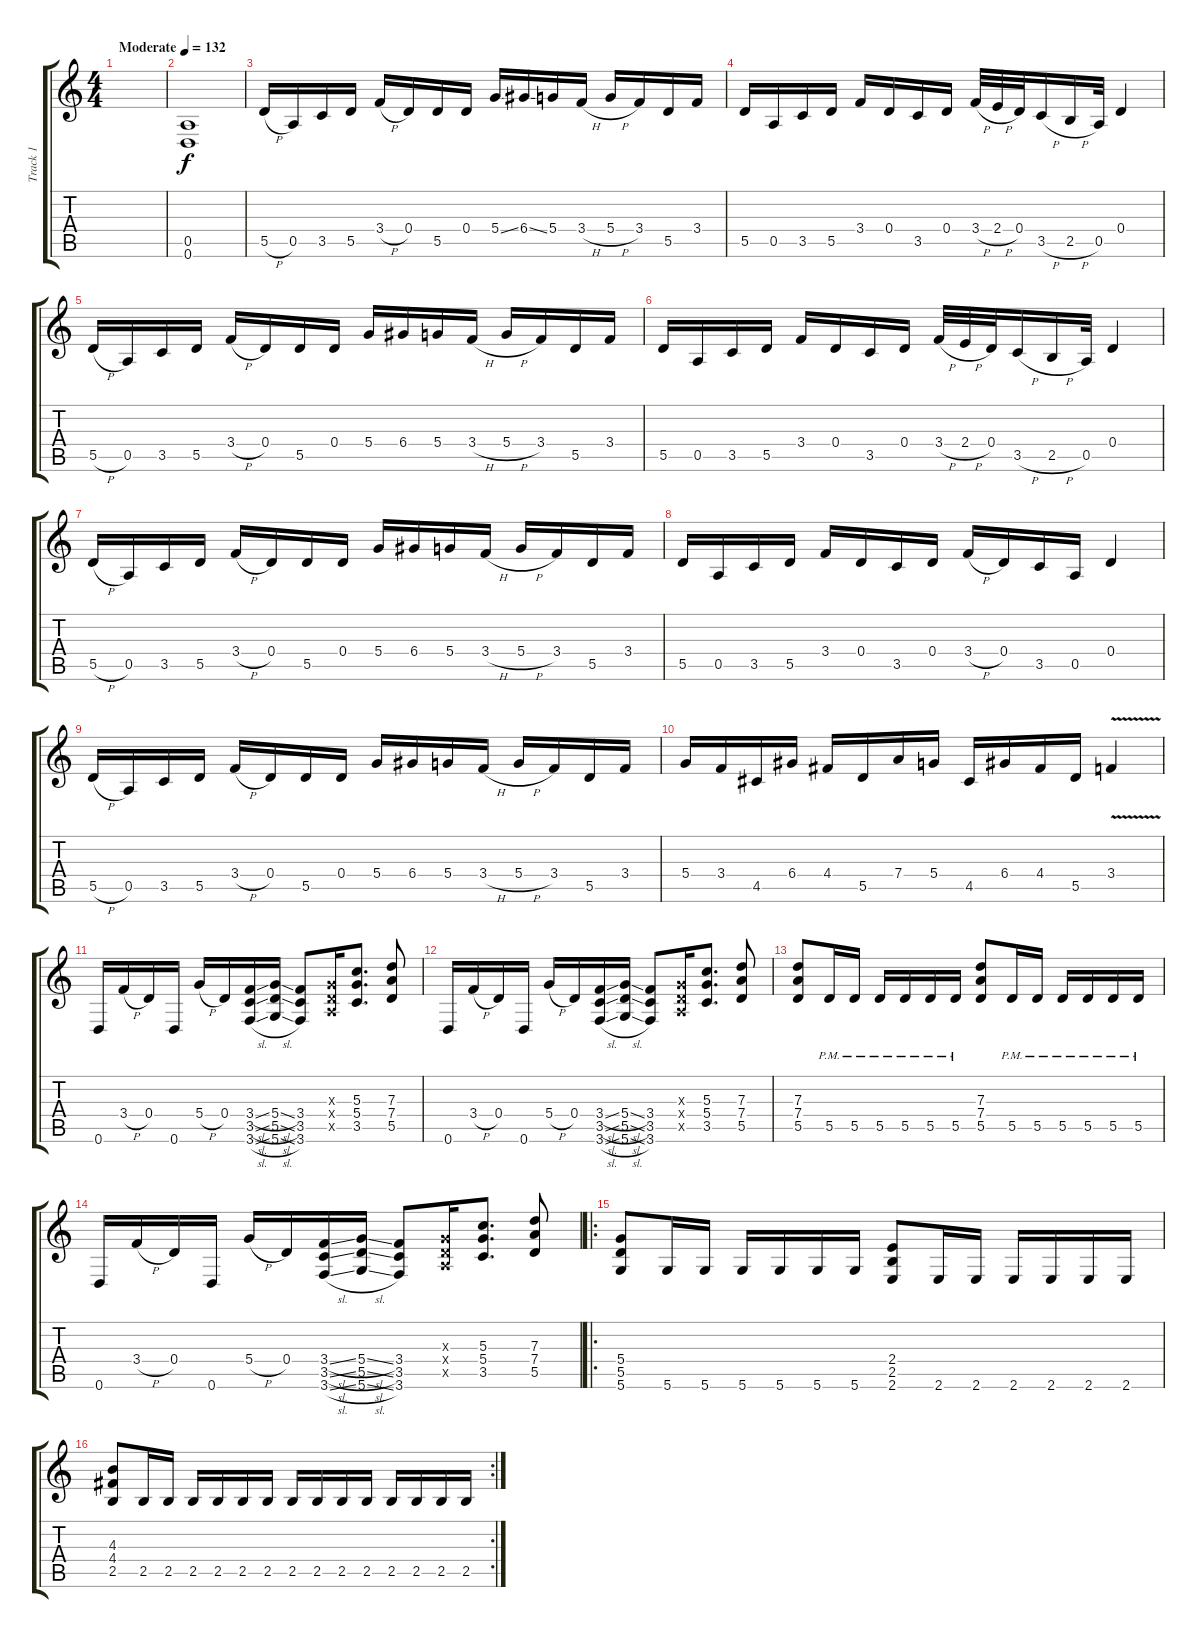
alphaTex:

\track ("Track 1" "Track 1") {instrument overdrivenguitar}
\staff {score tabs}
\tuning (E4 B3 G3 D3 A2 D2) {hide}
\ts (4 4)
\tempo (132 "Moderate")
\clef g2
\ks c
|
(0.5 0.6).1 |
5.5{h}.16 0.5.16 3.5.16 5.5.16 3.4{h}.16 0.4.16 5.5.16 0.4.16 5.4{ss}.16 6.4{ss}.16 5.4.16 3.4{h}.16 5.4{h}.16 3.4.16 5.5.16 3.4.16 |
5.5.16 0.5.16 3.5.16 5.5.16 3.4.16 0.4.16 3.5.16 0.4.16 3.4{h}.32 2.4{h}.32 0.4.32 3.5{h}.16 2.5{h}.16 0.5.32 0.4.4 |
5.5{h}.16 0.5.16 3.5.16 5.5.16 3.4{h}.16 0.4.16 5.5.16 0.4.16 5.4.16 6.4.16 5.4.16 3.4{h}.16 5.4{h}.16 3.4.16 5.5.16 3.4.16 |
5.5.16 0.5.16 3.5.16 5.5.16 3.4.16 0.4.16 3.5.16 0.4.16 3.4{h}.32 2.4{h}.32 0.4.32 3.5{h}.16 2.5{h}.16 0.5.32 0.4.4 |
5.5{h}.16 0.5.16 3.5.16 5.5.16 3.4{h}.16 0.4.16 5.5.16 0.4.16 5.4.16 6.4.16 5.4.16 3.4{h}.16 5.4{h}.16 3.4.16 5.5.16 3.4.16 |
5.5.16 0.5.16 3.5.16 5.5.16 3.4.16 0.4.16 3.5.16 0.4.16 3.4{h}.16 0.4.16 3.5.16 0.5.16 0.4.4 |
5.5{h}.16 0.5.16 3.5.16 5.5.16 3.4{h}.16 0.4.16 5.5.16 0.4.16 5.4.16 6.4.16 5.4.16 3.4{h}.16 5.4{h}.16 3.4.16 5.5.16 3.4.16 |
5.4.16 3.4.16 4.5.16 6.4.16 4.4.16 5.5.16 7.4.16 5.4.16 4.5.16 6.4.16 4.4.16 5.5.16 3.4{v}.4 |
0.6.16 3.4{h}.16 0.4.16 0.6.16 5.4{h}.16 0.4.16 (3.4{sl} 3.5{sl} 3.6{sl}).16 (5.4{sl} 5.5{sl} 5.6{sl}).16 (3.4 3.5 3.6).8 (0.3{x} 0.4{x} 0.5{x}).16 (5.3 5.4 3.5).8{d} (7.3 7.4 5.5).8 |
0.6.16 3.4{h}.16 0.4.16 0.6.16 5.4{h}.16 0.4.16 (3.4{sl} 3.5{sl} 3.6{sl}).16 (5.4{sl} 5.5{sl} 5.6{sl}).16 (3.4 3.5 3.6).8 (0.3{x} 0.4{x} 0.5{x}).16 (5.3 5.4 3.5).8{d} (7.3 7.4 5.5).8 |
(7.3 7.4 5.5).8 5.5{pm}.16 5.5{pm}.16 5.5{pm}.16 5.5{pm}.16 5.5{pm}.16 5.5{pm}.16 (7.3 7.4 5.5).8 5.5{pm}.16 5.5{pm}.16 5.5{pm}.16 5.5{pm}.16 5.5{pm}.16 5.5{pm}.16 |
0.6.16 3.4{h}.16 0.4.16 0.6.16 5.4{h}.16 0.4.16 (3.4{sl} 3.5{sl} 3.6{sl}).16 (5.4{sl} 5.5{sl} 5.6{sl}).16 (3.4 3.5 3.6).8 (0.3{x} 0.4{x} 0.5{x}).16 (5.3 5.4 3.5).8{d} (7.3 7.4 5.5).8 |
\ro
(5.4 5.5 5.6).8 5.6.16 5.6.16 5.6.16 5.6.16 5.6.16 5.6.16 (2.4 2.5 2.6).8 2.6.16 2.6.16 2.6.16 2.6.16 2.6.16 2.6.16 |
\rc 2
(4.3 4.4 2.5).8 2.5.16 2.5.16 2.5.16 2.5.16 2.5.16 2.5.16 2.5.16 2.5.16 2.5.16 2.5.16 2.5.16 2.5.16 2.5.16 2.5.16
